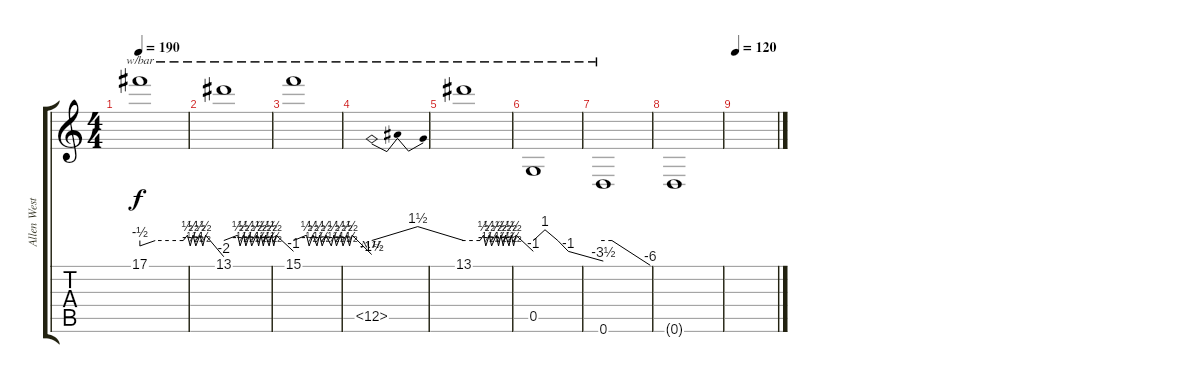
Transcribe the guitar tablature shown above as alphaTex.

\track ("Allen West (Solo)" "Allen West") {instrument distortionguitar}
\staff {score tabs}
\tuning (D4 A3 F3 C3 G2 D2) {hide}
\ts (4 4)
\tempo 190
\clef g2
\ks c
17.1.1{tbe (custom default 0 -2 11 0 31 0 34 2 36 -2 38 2 40 -2 43 2 45 -2 47 2 60 -8) dy f} |
13.1.1{tbe (custom default 0 0 12 2 14 -2 17 2 19 -2 22 2 24 -2 28 2 30 -2 32 2 34 -2 36 2 39 -2 41 2 43 -2 45 2 60 -4) instrument guitarharmonics} |
15.1.1{tbe (custom default 0 0 10 2 12 -2 15 2 18 -2 20 2 22 -2 25 2 29 -2 31 2 33 -2 36 2 38 -2 41 2 43 -2 45 2 60 -6) instrument overdrivenguitar} |
0.5{nh}.1{tbe (dip default 0 0 22 6 60 0)} |
13.1.1{tbe (custom default 0 0 14 0 17 2 19 -2 22 2 24 -2 28 2 30 -2 32 2 34 -2 36 2 39 -2 41 2 43 -2 45 2 60 -4)} |
0.5.1{tbe (custom default 0 0 10 4 21 0 30 -4 60 -14)} |
0.6.1{tbe (custom default 0 0 11 0 60 -24)} |
0.6{t}.1 |
\tempo 120
